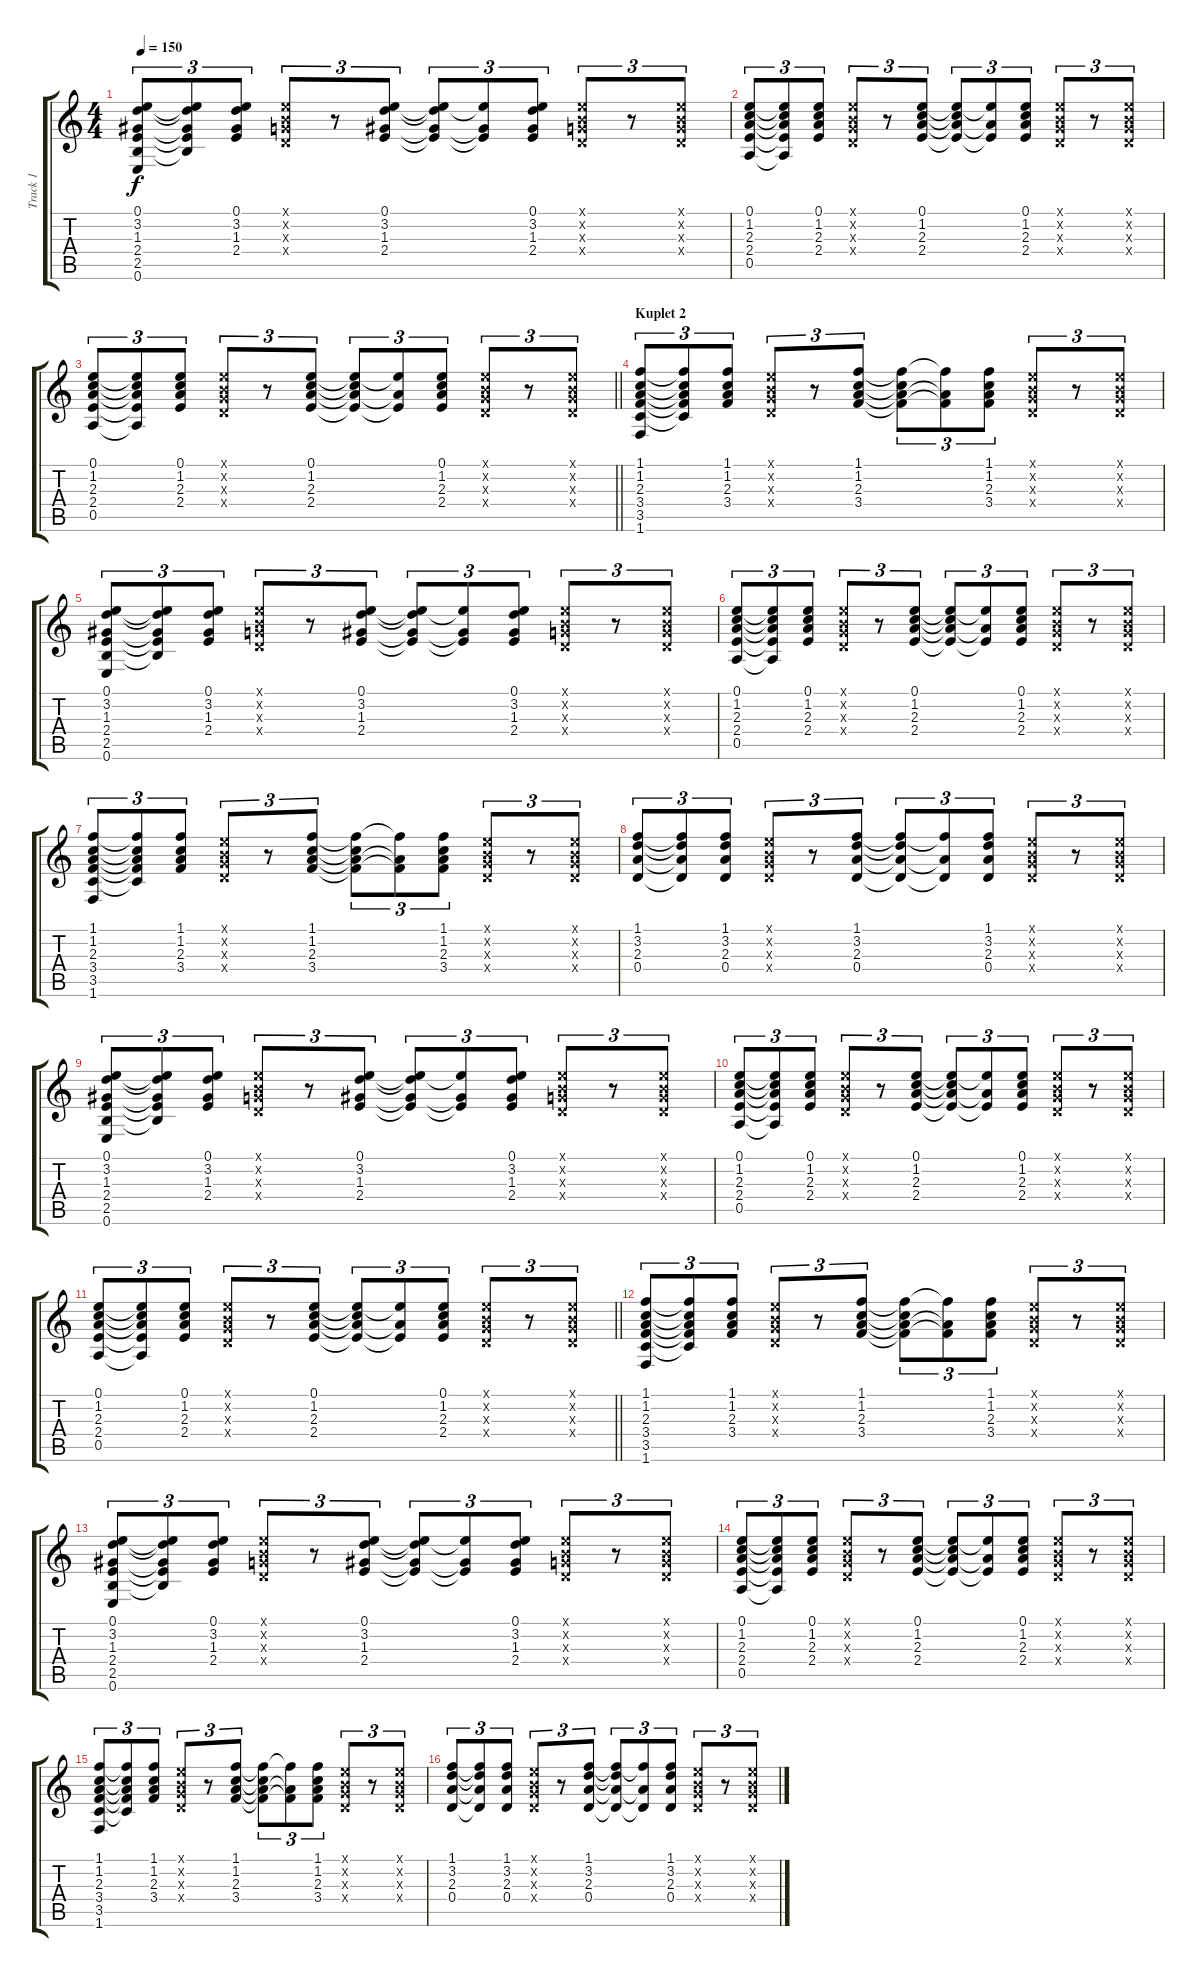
\track ("Track 1" "Track 1") {instrument acousticguitarsteel}
\staff {score tabs}
\tuning (E4 B3 G3 D3 A2 E2) {hide}
\ts (4 4)
\tempo 150
\clef g2
\ks c
(0.1 3.2 1.3 2.4 2.5 0.6).8{tu (3 2) dy f} (0.1{t} 3.2{t} 1.3{t} 2.4{t} 2.5{t}).8{tu (3 2)} (0.1 3.2 1.3 2.4).8{tu (3 2)} (0.1{x} 0.2{x} 0.3{x} 0.4{x}).8{tu (3 2)} r.8{tu (3 2)} (0.1 3.2 1.3 2.4).8{tu (3 2)} (0.1{t} 3.2{t} 1.3{t} 2.4{t}).8{tu (3 2)} (0.1{t} 1.3{t} 2.4{t}).8{tu (3 2)} (0.1 3.2 1.3 2.4).8{tu (3 2)} (0.1{x} 0.2{x} 0.3{x} 0.4{x}).8{tu (3 2)} r.8{tu (3 2)} (0.1{x} 0.2{x} 0.3{x} 0.4{x}).8{tu (3 2)} |
(0.1 1.2 2.3 2.4 0.5).8{tu (3 2)} (0.1{t} 1.2{t} 2.3{t} 2.4{t} 0.5{t}).8{tu (3 2)} (0.1 1.2 2.3 2.4).8{tu (3 2)} (0.1{x} 0.2{x} 0.3{x} 0.4{x}).8{tu (3 2)} r.8{tu (3 2)} (0.1 1.2 2.3 2.4).8{tu (3 2)} (0.1{t} 1.2{t} 2.3{t} 2.4{t}).8{tu (3 2)} (0.1{t} 2.3{t} 2.4{t}).8{tu (3 2)} (0.1 1.2 2.3 2.4).8{tu (3 2)} (0.1{x} 0.2{x} 0.3{x} 0.4{x}).8{tu (3 2)} r.8{tu (3 2)} (0.1{x} 0.2{x} 0.3{x} 0.4{x}).8{tu (3 2)} |
\barLineRight lightlight
(0.1 1.2 2.3 2.4 0.5).8{tu (3 2)} (0.1{t} 1.2{t} 2.3{t} 2.4{t} 0.5{t}).8{tu (3 2)} (0.1 1.2 2.3 2.4).8{tu (3 2)} (0.1{x} 0.2{x} 0.3{x} 0.4{x}).8{tu (3 2)} r.8{tu (3 2)} (0.1 1.2 2.3 2.4).8{tu (3 2)} (0.1{t} 1.2{t} 2.3{t} 2.4{t}).8{tu (3 2)} (0.1{t} 2.3{t} 2.4{t}).8{tu (3 2)} (0.1 1.2 2.3 2.4).8{tu (3 2)} (0.1{x} 0.2{x} 0.3{x} 0.4{x}).8{tu (3 2)} r.8{tu (3 2)} (0.1{x} 0.2{x} 0.3{x} 0.4{x}).8{tu (3 2)} |
\section ("" "Kuplet 2")
(1.1 1.2 2.3 3.4 3.5 1.6).8{tu (3 2)} (1.1{t} 1.2{t} 2.3{t} 3.4{t} 3.5{t}).8{tu (3 2)} (1.1 1.2 2.3 3.4).8{tu (3 2)} (0.1{x} 0.2{x} 0.3{x} 0.4{x}).8{tu (3 2)} r.8{tu (3 2)} (1.1 1.2 2.3 3.4).8{tu (3 2)} (1.1{t} 1.2{t} 2.3{t} 3.4{t}).8{tu (3 2)} (1.1{t} 2.3{t} 3.4{t}).8{tu (3 2)} (1.1 1.2 2.3 3.4).8{tu (3 2)} (0.1{x} 0.2{x} 0.3{x} 0.4{x}).8{tu (3 2)} r.8{tu (3 2)} (0.1{x} 0.2{x} 0.3{x} 0.4{x}).8{tu (3 2)} |
(0.1 3.2 1.3 2.4 2.5 0.6).8{tu (3 2)} (0.1{t} 3.2{t} 1.3{t} 2.4{t} 2.5{t}).8{tu (3 2)} (0.1 3.2 1.3 2.4).8{tu (3 2)} (0.1{x} 0.2{x} 0.3{x} 0.4{x}).8{tu (3 2)} r.8{tu (3 2)} (0.1 3.2 1.3 2.4).8{tu (3 2)} (0.1{t} 3.2{t} 1.3{t} 2.4{t}).8{tu (3 2)} (0.1{t} 1.3{t} 2.4{t}).8{tu (3 2)} (0.1 3.2 1.3 2.4).8{tu (3 2)} (0.1{x} 0.2{x} 0.3{x} 0.4{x}).8{tu (3 2)} r.8{tu (3 2)} (0.1{x} 0.2{x} 0.3{x} 0.4{x}).8{tu (3 2)} |
(0.1 1.2 2.3 2.4 0.5).8{tu (3 2)} (0.1{t} 1.2{t} 2.3{t} 2.4{t} 0.5{t}).8{tu (3 2)} (0.1 1.2 2.3 2.4).8{tu (3 2)} (0.1{x} 0.2{x} 0.3{x} 0.4{x}).8{tu (3 2)} r.8{tu (3 2)} (0.1 1.2 2.3 2.4).8{tu (3 2)} (0.1{t} 1.2{t} 2.3{t} 2.4{t}).8{tu (3 2)} (0.1{t} 2.3{t} 2.4{t}).8{tu (3 2)} (0.1 1.2 2.3 2.4).8{tu (3 2)} (0.1{x} 0.2{x} 0.3{x} 0.4{x}).8{tu (3 2)} r.8{tu (3 2)} (0.1{x} 0.2{x} 0.3{x} 0.4{x}).8{tu (3 2)} |
(1.1 1.2 2.3 3.4 3.5 1.6).8{tu (3 2)} (1.1{t} 1.2{t} 2.3{t} 3.4{t} 3.5{t}).8{tu (3 2)} (1.1 1.2 2.3 3.4).8{tu (3 2)} (0.1{x} 0.2{x} 0.3{x} 0.4{x}).8{tu (3 2)} r.8{tu (3 2)} (1.1 1.2 2.3 3.4).8{tu (3 2)} (1.1{t} 1.2{t} 2.3{t} 3.4{t}).8{tu (3 2)} (1.1{t} 2.3{t} 3.4{t}).8{tu (3 2)} (1.1 1.2 2.3 3.4).8{tu (3 2)} (0.1{x} 0.2{x} 0.3{x} 0.4{x}).8{tu (3 2)} r.8{tu (3 2)} (0.1{x} 0.2{x} 0.3{x} 0.4{x}).8{tu (3 2)} |
(1.1 3.2 2.3 0.4).8{tu (3 2)} (1.1{t} 3.2{t} 2.3{t} 0.4{t}).8{tu (3 2)} (1.1 3.2 2.3 0.4).8{tu (3 2)} (0.1{x} 0.2{x} 0.3{x} 0.4{x}).8{tu (3 2)} r.8{tu (3 2)} (1.1 3.2 2.3 0.4).8{tu (3 2)} (1.1{t} 3.2{t} 2.3{t} 0.4{t}).8{tu (3 2)} (1.1{t} 2.3{t} 0.4{t}).8{tu (3 2)} (1.1 3.2 2.3 0.4).8{tu (3 2)} (0.1{x} 0.2{x} 0.3{x} 0.4{x}).8{tu (3 2)} r.8{tu (3 2)} (0.1{x} 0.2{x} 0.3{x} 0.4{x}).8{tu (3 2)} |
(0.1 3.2 1.3 2.4 2.5 0.6).8{tu (3 2)} (0.1{t} 3.2{t} 1.3{t} 2.4{t} 2.5{t}).8{tu (3 2)} (0.1 3.2 1.3 2.4).8{tu (3 2)} (0.1{x} 0.2{x} 0.3{x} 0.4{x}).8{tu (3 2)} r.8{tu (3 2)} (0.1 3.2 1.3 2.4).8{tu (3 2)} (0.1{t} 3.2{t} 1.3{t} 2.4{t}).8{tu (3 2)} (0.1{t} 1.3{t} 2.4{t}).8{tu (3 2)} (0.1 3.2 1.3 2.4).8{tu (3 2)} (0.1{x} 0.2{x} 0.3{x} 0.4{x}).8{tu (3 2)} r.8{tu (3 2)} (0.1{x} 0.2{x} 0.3{x} 0.4{x}).8{tu (3 2)} |
(0.1 1.2 2.3 2.4 0.5).8{tu (3 2)} (0.1{t} 1.2{t} 2.3{t} 2.4{t} 0.5{t}).8{tu (3 2)} (0.1 1.2 2.3 2.4).8{tu (3 2)} (0.1{x} 0.2{x} 0.3{x} 0.4{x}).8{tu (3 2)} r.8{tu (3 2)} (0.1 1.2 2.3 2.4).8{tu (3 2)} (0.1{t} 1.2{t} 2.3{t} 2.4{t}).8{tu (3 2)} (0.1{t} 2.3{t} 2.4{t}).8{tu (3 2)} (0.1 1.2 2.3 2.4).8{tu (3 2)} (0.1{x} 0.2{x} 0.3{x} 0.4{x}).8{tu (3 2)} r.8{tu (3 2)} (0.1{x} 0.2{x} 0.3{x} 0.4{x}).8{tu (3 2)} |
\barLineRight lightlight
(0.1 1.2 2.3 2.4 0.5).8{tu (3 2)} (0.1{t} 1.2{t} 2.3{t} 2.4{t} 0.5{t}).8{tu (3 2)} (0.1 1.2 2.3 2.4).8{tu (3 2)} (0.1{x} 0.2{x} 0.3{x} 0.4{x}).8{tu (3 2)} r.8{tu (3 2)} (0.1 1.2 2.3 2.4).8{tu (3 2)} (0.1{t} 1.2{t} 2.3{t} 2.4{t}).8{tu (3 2)} (0.1{t} 2.3{t} 2.4{t}).8{tu (3 2)} (0.1 1.2 2.3 2.4).8{tu (3 2)} (0.1{x} 0.2{x} 0.3{x} 0.4{x}).8{tu (3 2)} r.8{tu (3 2)} (0.1{x} 0.2{x} 0.3{x} 0.4{x}).8{tu (3 2)} |
(1.1 1.2 2.3 3.4 3.5 1.6).8{tu (3 2)} (1.1{t} 1.2{t} 2.3{t} 3.4{t} 3.5{t}).8{tu (3 2)} (1.1 1.2 2.3 3.4).8{tu (3 2)} (0.1{x} 0.2{x} 0.3{x} 0.4{x}).8{tu (3 2)} r.8{tu (3 2)} (1.1 1.2 2.3 3.4).8{tu (3 2)} (1.1{t} 1.2{t} 2.3{t} 3.4{t}).8{tu (3 2)} (1.1{t} 2.3{t} 3.4{t}).8{tu (3 2)} (1.1 1.2 2.3 3.4).8{tu (3 2)} (0.1{x} 0.2{x} 0.3{x} 0.4{x}).8{tu (3 2)} r.8{tu (3 2)} (0.1{x} 0.2{x} 0.3{x} 0.4{x}).8{tu (3 2)} |
(0.1 3.2 1.3 2.4 2.5 0.6).8{tu (3 2)} (0.1{t} 3.2{t} 1.3{t} 2.4{t} 2.5{t}).8{tu (3 2)} (0.1 3.2 1.3 2.4).8{tu (3 2)} (0.1{x} 0.2{x} 0.3{x} 0.4{x}).8{tu (3 2)} r.8{tu (3 2)} (0.1 3.2 1.3 2.4).8{tu (3 2)} (0.1{t} 3.2{t} 1.3{t} 2.4{t}).8{tu (3 2)} (0.1{t} 1.3{t} 2.4{t}).8{tu (3 2)} (0.1 3.2 1.3 2.4).8{tu (3 2)} (0.1{x} 0.2{x} 0.3{x} 0.4{x}).8{tu (3 2)} r.8{tu (3 2)} (0.1{x} 0.2{x} 0.3{x} 0.4{x}).8{tu (3 2)} |
(0.1 1.2 2.3 2.4 0.5).8{tu (3 2)} (0.1{t} 1.2{t} 2.3{t} 2.4{t} 0.5{t}).8{tu (3 2)} (0.1 1.2 2.3 2.4).8{tu (3 2)} (0.1{x} 0.2{x} 0.3{x} 0.4{x}).8{tu (3 2)} r.8{tu (3 2)} (0.1 1.2 2.3 2.4).8{tu (3 2)} (0.1{t} 1.2{t} 2.3{t} 2.4{t}).8{tu (3 2)} (0.1{t} 2.3{t} 2.4{t}).8{tu (3 2)} (0.1 1.2 2.3 2.4).8{tu (3 2)} (0.1{x} 0.2{x} 0.3{x} 0.4{x}).8{tu (3 2)} r.8{tu (3 2)} (0.1{x} 0.2{x} 0.3{x} 0.4{x}).8{tu (3 2)} |
(1.1 1.2 2.3 3.4 3.5 1.6).8{tu (3 2)} (1.1{t} 1.2{t} 2.3{t} 3.4{t} 3.5{t}).8{tu (3 2)} (1.1 1.2 2.3 3.4).8{tu (3 2)} (0.1{x} 0.2{x} 0.3{x} 0.4{x}).8{tu (3 2)} r.8{tu (3 2)} (1.1 1.2 2.3 3.4).8{tu (3 2)} (1.1{t} 1.2{t} 2.3{t} 3.4{t}).8{tu (3 2)} (1.1{t} 2.3{t} 3.4{t}).8{tu (3 2)} (1.1 1.2 2.3 3.4).8{tu (3 2)} (0.1{x} 0.2{x} 0.3{x} 0.4{x}).8{tu (3 2)} r.8{tu (3 2)} (0.1{x} 0.2{x} 0.3{x} 0.4{x}).8{tu (3 2)} |
(1.1 3.2 2.3 0.4).8{tu (3 2)} (1.1{t} 3.2{t} 2.3{t} 0.4{t}).8{tu (3 2)} (1.1 3.2 2.3 0.4).8{tu (3 2)} (0.1{x} 0.2{x} 0.3{x} 0.4{x}).8{tu (3 2)} r.8{tu (3 2)} (1.1 3.2 2.3 0.4).8{tu (3 2)} (1.1{t} 3.2{t} 2.3{t} 0.4{t}).8{tu (3 2)} (1.1{t} 2.3{t} 0.4{t}).8{tu (3 2)} (1.1 3.2 2.3 0.4).8{tu (3 2)} (0.1{x} 0.2{x} 0.3{x} 0.4{x}).8{tu (3 2)} r.8{tu (3 2)} (0.1{x} 0.2{x} 0.3{x} 0.4{x}).8{tu (3 2)}
